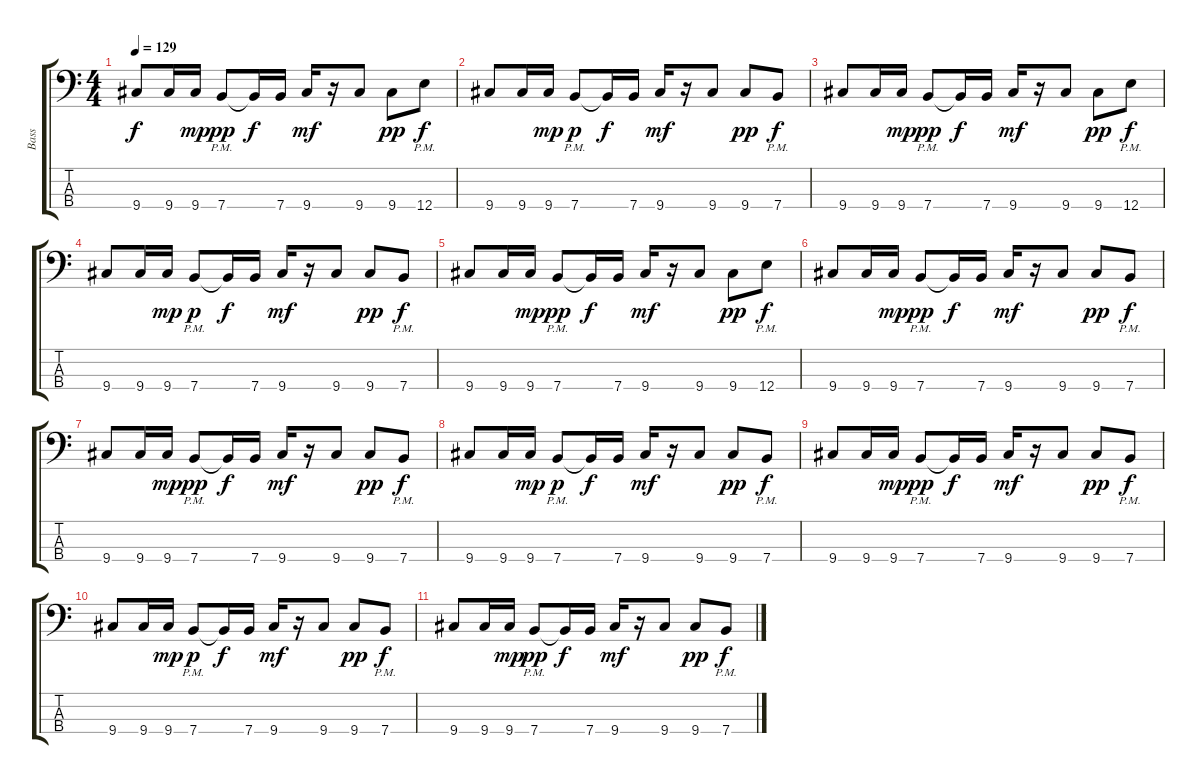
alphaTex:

\track ("Bass" "Bass") {instrument synthbass2}
\staff {score tabs}
\tuning (G2 D2 A1 E1) {hide}
\ts (4 4)
\tempo 129
\clef f4
\ks c
9.4.8{dy f} 9.4.16 9.4.16{dy mp} 7.4{pm}.8{dy pp} 7.4{t}.16{dy f} 7.4.16 9.4.16{dy mf} r.16 9.4.8 9.4.8{dy pp} 12.4{pm}.8{dy f} |
9.4.8 9.4.16 9.4.16{dy mp} 7.4{pm}.8{dy p} 7.4{t}.16{dy f} 7.4.16 9.4.16{dy mf} r.16 9.4.8 9.4.8{dy pp} 7.4{pm}.8{dy f} |
9.4.8 9.4.16 9.4.16{dy mp} 7.4{pm}.8{dy pp} 7.4{t}.16{dy f} 7.4.16 9.4.16{dy mf} r.16 9.4.8 9.4.8{dy pp} 12.4{pm}.8{dy f} |
9.4.8 9.4.16 9.4.16{dy mp} 7.4{pm}.8{dy p} 7.4{t}.16{dy f} 7.4.16 9.4.16{dy mf} r.16 9.4.8 9.4.8{dy pp} 7.4{pm}.8{dy f} |
9.4.8 9.4.16 9.4.16{dy mp} 7.4{pm}.8{dy pp} 7.4{t}.16{dy f} 7.4.16 9.4.16{dy mf} r.16 9.4.8 9.4.8{dy pp} 12.4{pm}.8{dy f} |
9.4.8{volume 9 instrument lead2sawtooth} 9.4.16 9.4.16{dy mp} 7.4{pm}.8{dy pp} 7.4{t}.16{dy f} 7.4.16 9.4.16{dy mf} r.16 9.4.8 9.4.8{dy pp} 7.4{pm}.8{dy f} |
9.4.8 9.4.16 9.4.16{dy mp} 7.4{pm}.8{dy pp} 7.4{t}.16{dy f} 7.4.16 9.4.16{dy mf} r.16 9.4.8 9.4.8{dy pp} 7.4{pm}.8{dy f} |
9.4.8 9.4.16 9.4.16{dy mp} 7.4{pm}.8{dy p} 7.4{t}.16{dy f} 7.4.16 9.4.16{dy mf} r.16 9.4.8 9.4.8{dy pp} 7.4{pm}.8{dy f} |
9.4.8 9.4.16 9.4.16{dy mp} 7.4{pm}.8{dy pp} 7.4{t}.16{dy f} 7.4.16 9.4.16{dy mf} r.16 9.4.8 9.4.8{dy pp} 7.4{pm}.8{dy f} |
9.4.8 9.4.16 9.4.16{dy mp} 7.4{pm}.8{dy p} 7.4{t}.16{dy f} 7.4.16 9.4.16{dy mf} r.16 9.4.8 9.4.8{dy pp} 7.4{pm}.8{dy f} |
9.4.8 9.4.16 9.4.16{dy mp} 7.4{pm}.8{dy pp} 7.4{t}.16{dy f} 7.4.16 9.4.16{dy mf} r.16 9.4.8 9.4.8{dy pp} 7.4{pm}.8{dy f}
